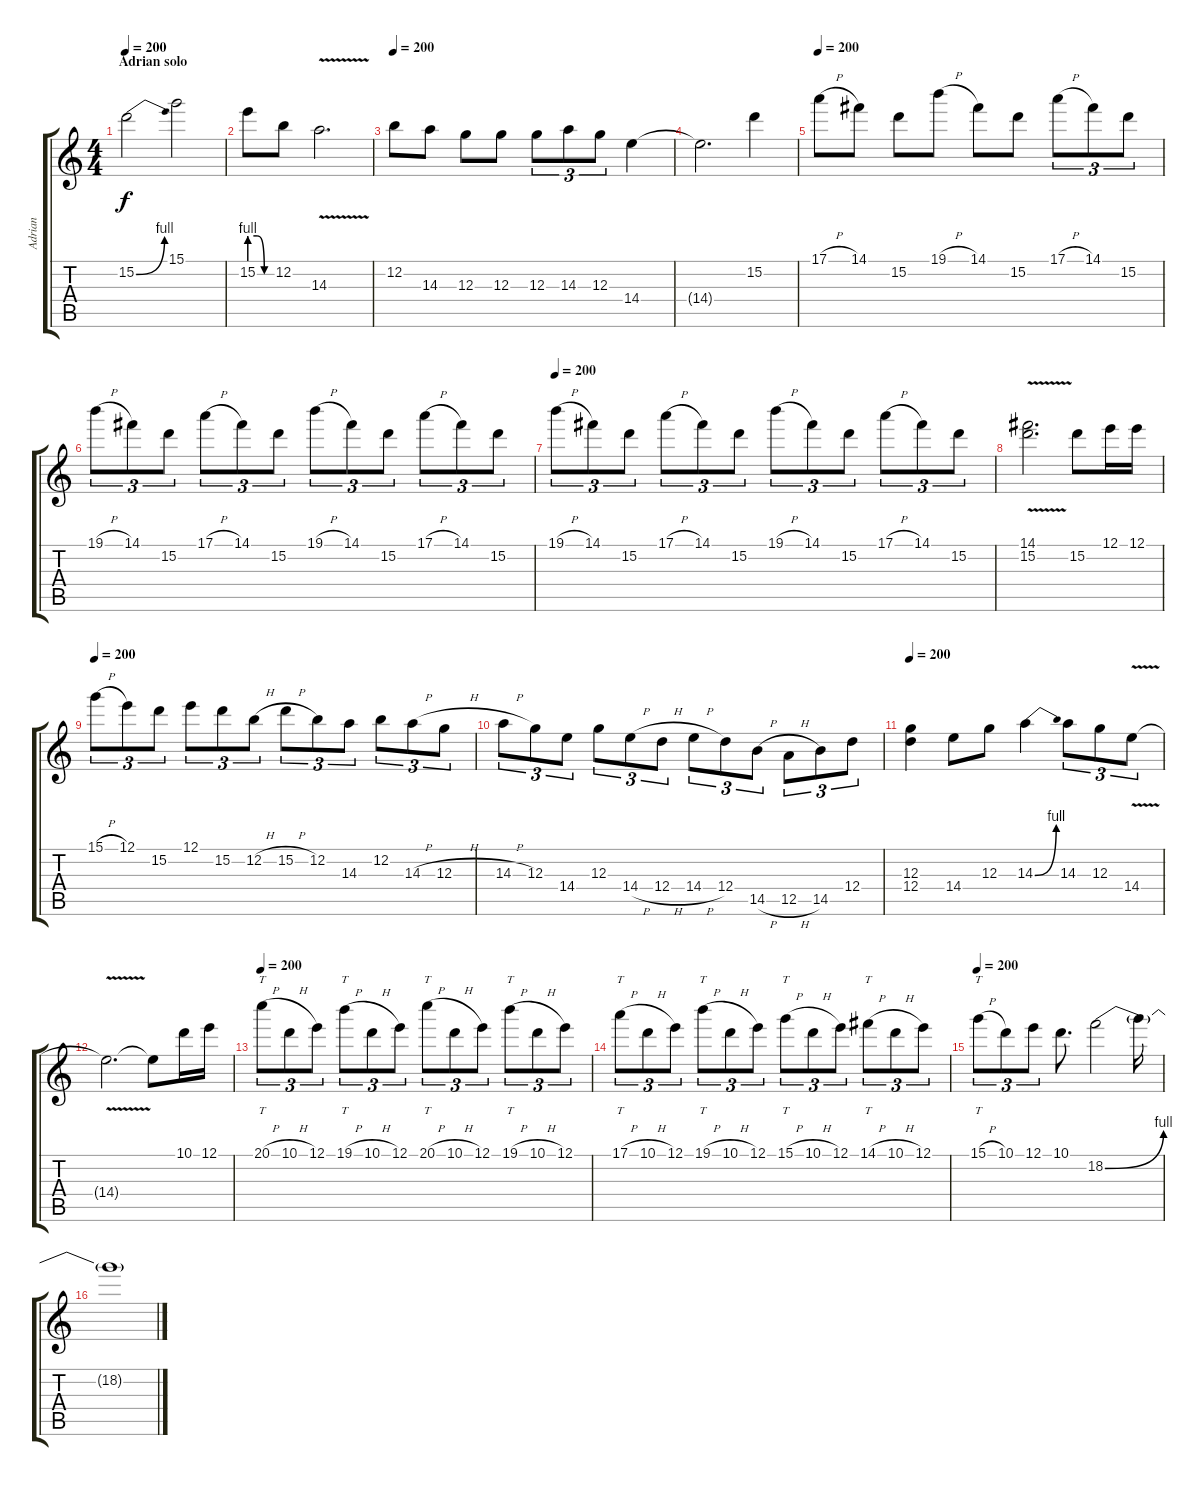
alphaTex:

\track ("Adrian" "Adrian") {instrument distortionguitar}
\staff {score tabs}
\tuning (E4 B3 G3 D3 A2 E2) {hide}
\ts (4 4)
\section ("" "Adrian solo")
\tempo 200
\clef g2
\ks c
15.2{be (bend 0 0 60 4)}.2{dy f volume 12} 15.1.2 |
15.2{be (custom 0 4 20 4 40 0 60 0)}.8 12.2.8 14.3{v}.2{d} |
\tempo 200
12.2.8 14.3.8 12.3.8 12.3.8 12.3.8{tu (3 2)} 14.3.8{tu (3 2)} 12.3.8{tu (3 2)} 14.4.4 |
14.4{t}.2{d} 15.2.4 |
\tempo 200
17.1{h}.8 14.1.8 15.2.8 19.1{h}.8 14.1.8 15.2.8 17.1{h}.8{tu (3 2)} 14.1.8{tu (3 2)} 15.2.8{tu (3 2)} |
19.1{h}.8{tu (3 2)} 14.1.8{tu (3 2)} 15.2.8{tu (3 2)} 17.1{h}.8{tu (3 2)} 14.1.8{tu (3 2)} 15.2.8{tu (3 2)} 19.1{h}.8{tu (3 2)} 14.1.8{tu (3 2)} 15.2.8{tu (3 2)} 17.1{h}.8{tu (3 2)} 14.1.8{tu (3 2)} 15.2.8{tu (3 2)} |
\tempo 200
19.1{h}.8{tu (3 2)} 14.1.8{tu (3 2)} 15.2.8{tu (3 2)} 17.1{h}.8{tu (3 2)} 14.1.8{tu (3 2)} 15.2.8{tu (3 2)} 19.1{h}.8{tu (3 2)} 14.1.8{tu (3 2)} 15.2.8{tu (3 2)} 17.1{h}.8{tu (3 2)} 14.1.8{tu (3 2)} 15.2.8{tu (3 2)} |
(14.1{v} 15.2{v}).2{d} 15.2.8 12.1.16 12.1.16 |
\tempo 200
15.1{h}.8{tu (3 2)} 12.1.8{tu (3 2)} 15.2.8{tu (3 2)} 12.1.8{tu (3 2)} 15.2.8{tu (3 2)} 12.2{h}.8{tu (3 2)} 15.2{h}.8{tu (3 2)} 12.2.8{tu (3 2)} 14.3.8{tu (3 2)} 12.2.8{tu (3 2)} 14.3{h}.8{tu (3 2)} 12.3{h}.8{tu (3 2)} |
14.3{h}.8{tu (3 2)} 12.3.8{tu (3 2)} 14.4.8{tu (3 2)} 12.3.8{tu (3 2)} 14.4{h}.8{tu (3 2)} 12.4{h}.8{tu (3 2)} 14.4{h}.8{tu (3 2)} 12.4.8{tu (3 2)} 14.5{h}.8{tu (3 2)} 12.5{h}.8{tu (3 2)} 14.5.8{tu (3 2)} 12.4.8{tu (3 2)} |
\tempo 200
(12.3 12.4).4 14.4.8 12.3.8 14.3{be (bend 0 0 60 4)}.4 14.3.8{tu (3 2)} 12.3.8{tu (3 2)} 14.4{v}.8{tu (3 2)} |
14.4{t}.2{d} 14.4{t}.8 10.1.16 12.1.16 |
\tempo 200
20.1{h}.8{tt tu (3 2)} 10.1{h}.8{tu (3 2)} 12.1.8{tu (3 2)} 19.1{h}.8{tt tu (3 2)} 10.1{h}.8{tu (3 2)} 12.1.8{tu (3 2)} 20.1{h}.8{tt tu (3 2)} 10.1{h}.8{tu (3 2)} 12.1.8{tu (3 2)} 19.1{h}.8{tt tu (3 2)} 10.1{h}.8{tu (3 2)} 12.1.8{tu (3 2)} |
17.1{h}.8{tt tu (3 2)} 10.1{h}.8{tu (3 2)} 12.1.8{tu (3 2)} 19.1{h}.8{tt tu (3 2)} 10.1{h}.8{tu (3 2)} 12.1.8{tu (3 2)} 15.1{h}.8{tt tu (3 2)} 10.1{h}.8{tu (3 2)} 12.1.8{tu (3 2)} 14.1{h}.8{tt tu (3 2)} 10.1{h}.8{tu (3 2)} 12.1.8{tu (3 2)} |
\tempo 200
15.1{h}.8{tt tu (3 2)} 10.1.8{tu (3 2)} 12.1.8{tu (3 2)} 10.1.8{d} 18.2{be (bend 0 0 60 4)}.2 18.2{t}.16 |
18.2{t}.1
